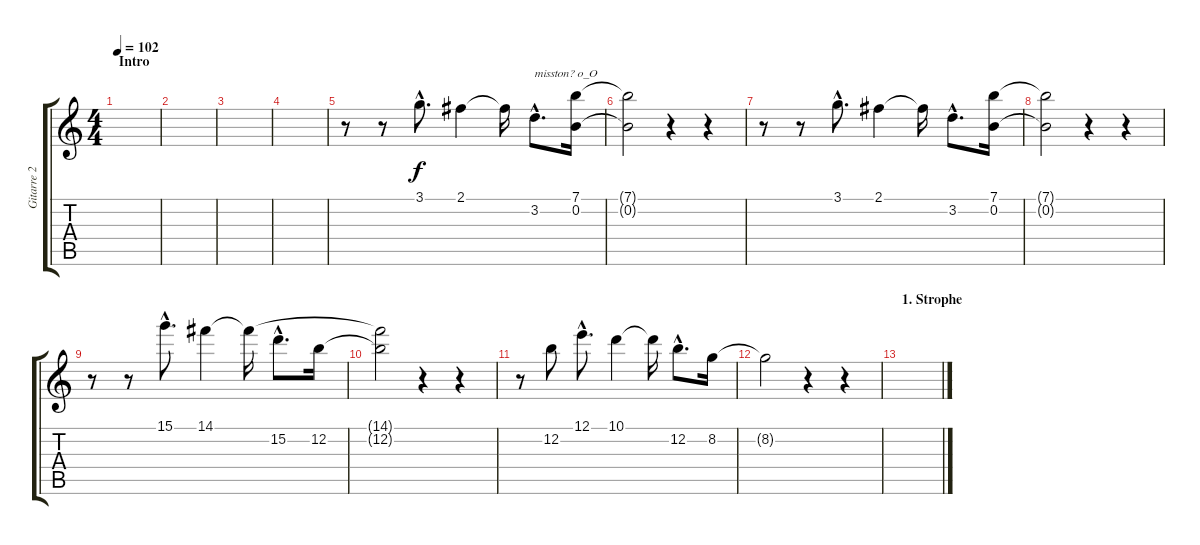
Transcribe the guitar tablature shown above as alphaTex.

\track ("Gitarre 2" "Gitarre 2") {instrument electricguitarjazz}
\staff {score tabs}
\tuning (E4 B3 G3 D3 A2 E2) {hide}
\ts (4 4)
\section ("" "Intro")
\tempo 102
\clef g2
\ks c
|
|
|
|
r.8 r.8 3.1{hac}.8{d} 2.1.4 2.1{t}.16 3.2{hac}.8{d txt "misston? o_O"} (7.1 0.2).16 |
(7.1{t} 0.2{t}).2 r.4 r.4 |
r.8 r.8 3.1{hac}.8{d} 2.1.4 2.1{t}.16 3.2{hac}.8{d} (7.1 0.2).16 |
(7.1{t} 0.2{t}).2 r.4 r.4 |
r.8 r.8 15.1{hac}.8{d} 14.1.4 14.1{t}.16 15.2{hac}.8{d} 12.2.16 |
(14.1{t} 12.2{t}).2 r.4 r.4 |
r.8 12.2.8 12.1{hac}.8{d} 10.1.4 10.1{t}.16 12.2{hac}.8{d} 8.2.16 |
8.2{t}.2 r.4 r.4 |
\section ("" "1. Strophe")
